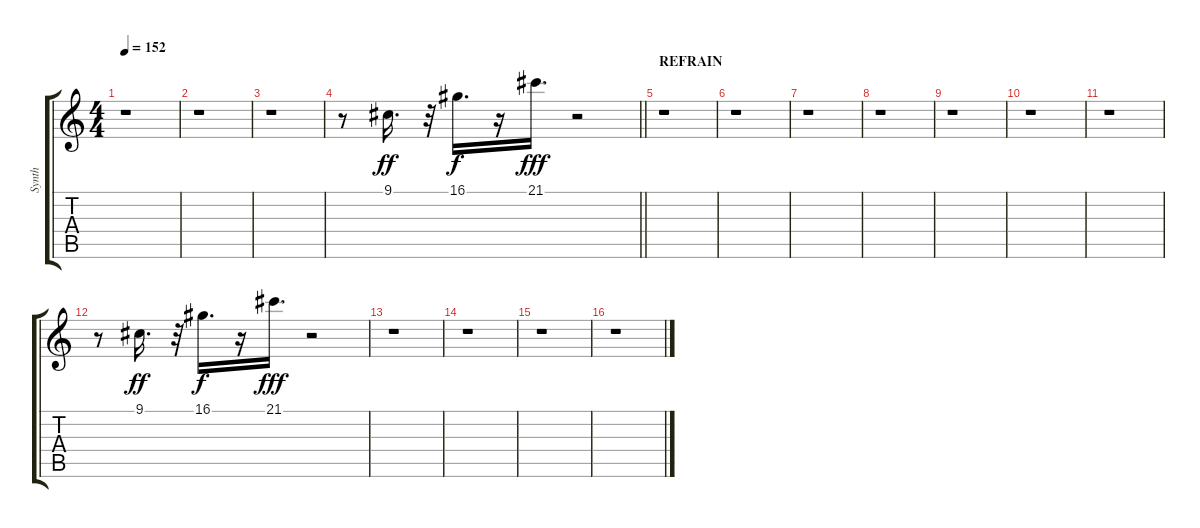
\track ("Synth" "Synth") {instrument fx5brightness}
\staff {score tabs}
\tuning (E4 B3 G3 D3 A2 E2) {hide}
\ts (4 4)
\tempo 152
\clef g2
\ks c
r.1{dy fff} |
r.1 |
r.1 |
\barLineRight lightlight
r.8 9.1.16{d dy ff} r.32 16.1.16{d dy f} r.16 21.1.16{d dy fff} r.2 |
\section ("" "REFRAIN")
r.1 |
r.1 |
r.1 |
r.1 |
r.1 |
r.1 |
r.1 |
r.8 9.1.16{d dy ff} r.32 16.1.16{d dy f} r.16 21.1.16{d dy fff} r.2 |
r.1 |
r.1 |
r.1 |
r.1
